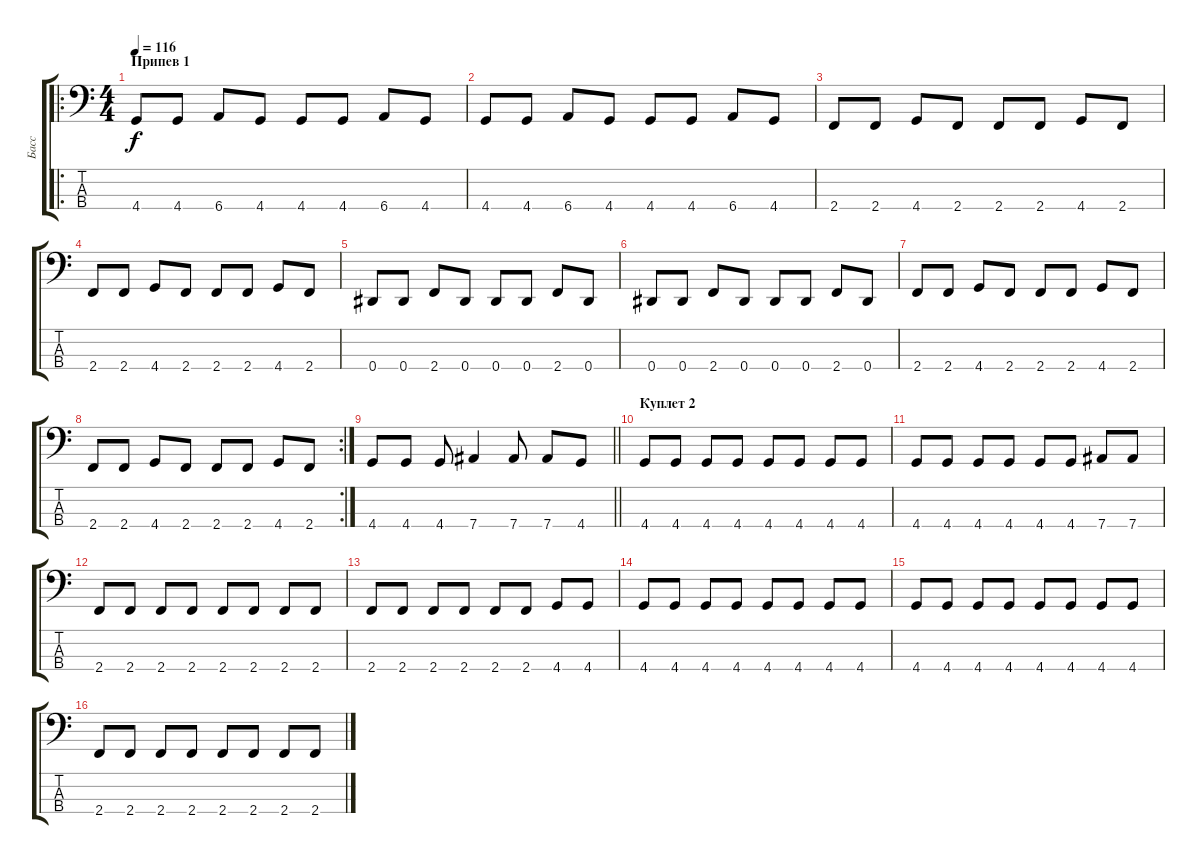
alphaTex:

\track ("Басс" "Басс") {instrument electricbassfinger}
\staff {score tabs}
\tuning (Gb2 Db2 Ab1 Eb1) {hide}
\ro
\ts (4 4)
\section ("" "Припев 1")
\tempo 116
\clef f4
\ks c
4.4.8{dy f} 4.4.8 6.4.8 4.4.8 4.4.8 4.4.8 6.4.8 4.4.8 |
4.4.8 4.4.8 6.4.8 4.4.8 4.4.8 4.4.8 6.4.8 4.4.8 |
2.4.8 2.4.8 4.4.8 2.4.8 2.4.8 2.4.8 4.4.8 2.4.8 |
2.4.8 2.4.8 4.4.8 2.4.8 2.4.8 2.4.8 4.4.8 2.4.8 |
0.4.8 0.4.8 2.4.8 0.4.8 0.4.8 0.4.8 2.4.8 0.4.8 |
0.4.8 0.4.8 2.4.8 0.4.8 0.4.8 0.4.8 2.4.8 0.4.8 |
2.4.8 2.4.8 4.4.8 2.4.8 2.4.8 2.4.8 4.4.8 2.4.8 |
\rc 2
2.4.8 2.4.8 4.4.8 2.4.8 2.4.8 2.4.8 4.4.8 2.4.8 |
\barLineRight lightlight
4.4.8 4.4.8 4.4.8 7.4.4 7.4.8 7.4.8 4.4.8 |
\section ("" "Куплет 2")
4.4.8 4.4.8 4.4.8 4.4.8 4.4.8 4.4.8 4.4.8 4.4.8 |
4.4.8 4.4.8 4.4.8 4.4.8 4.4.8 4.4.8 7.4.8 7.4.8 |
2.4.8 2.4.8 2.4.8 2.4.8 2.4.8 2.4.8 2.4.8 2.4.8 |
2.4.8 2.4.8 2.4.8 2.4.8 2.4.8 2.4.8 4.4.8 4.4.8 |
4.4.8 4.4.8 4.4.8 4.4.8 4.4.8 4.4.8 4.4.8 4.4.8 |
4.4.8 4.4.8 4.4.8 4.4.8 4.4.8 4.4.8 4.4.8 4.4.8 |
2.4.8 2.4.8 2.4.8 2.4.8 2.4.8 2.4.8 2.4.8 2.4.8
